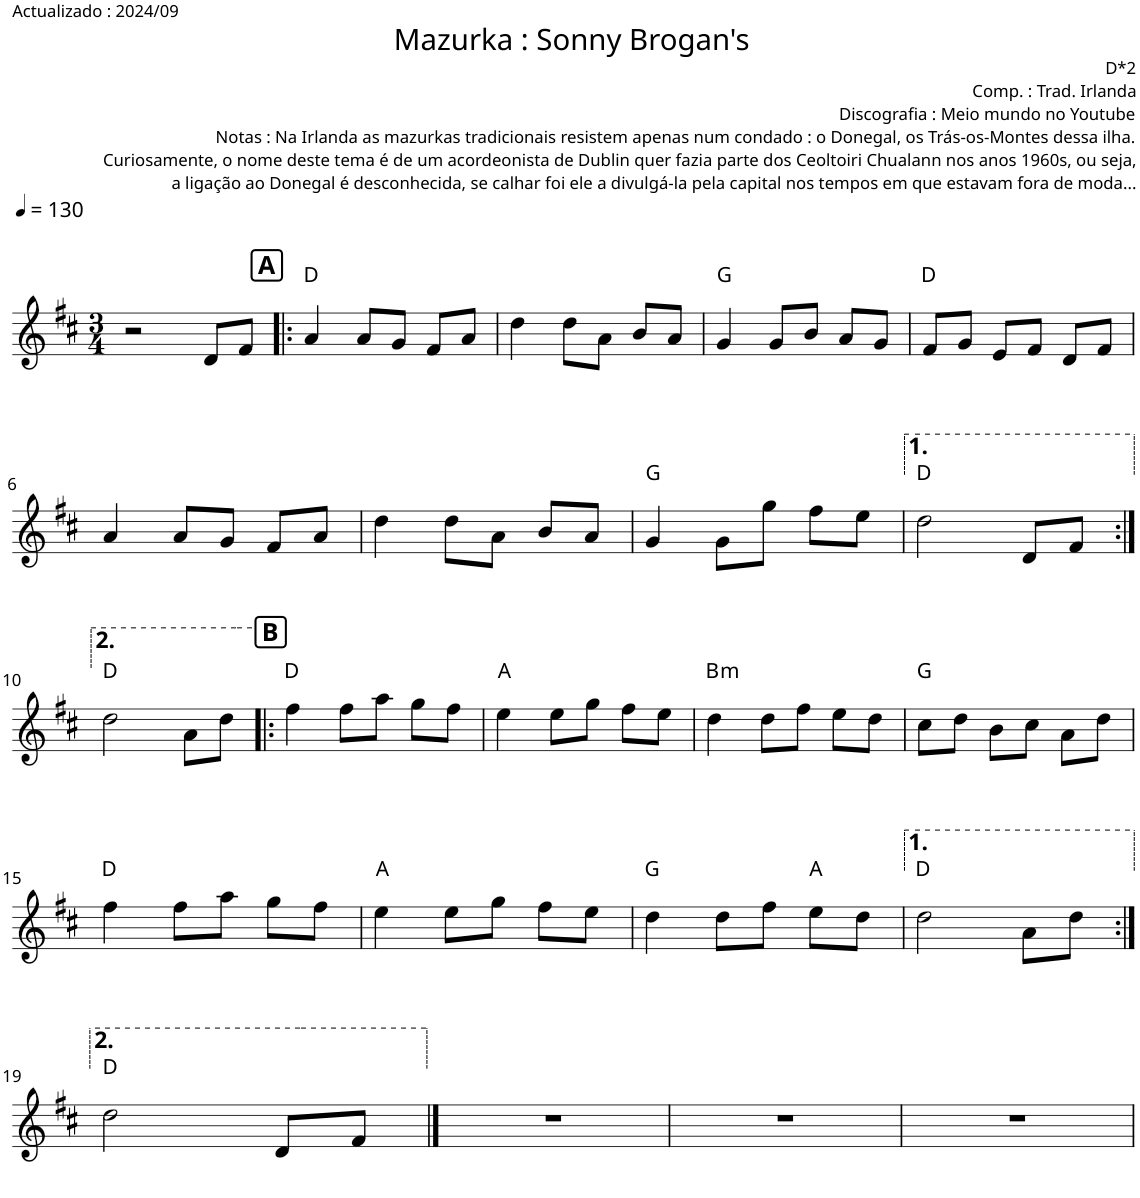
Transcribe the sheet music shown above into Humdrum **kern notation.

**kern	**harte
*part1	*part1
*staff1	*
*I"Piano	*
*I'Pno.	*
*clefG2	*
*k[f#c#]	*
*M3/4	*
=1	=1
2r	.
8d/L	.
8f#/J	.
=2!|:	=2!|:
!!LO:REH:place=s1:a:B:cj:fs=12:t=A
*MM130	*
4a/	D:maj
8a/L	.
8g/J	.
8f#/L	.
8a/J	.
=3	=3
4dd\	.
8dd\L	.
8a\J	.
8b/L	.
8a/J	.
=4	=4
4g/	G:maj
8g/L	.
8b/J	.
8a/L	.
8g/J	.
=5	=5
8f#/L	D:maj
8g/J	.
8e/L	.
8f#/J	.
8d/L	.
8f#/J	.
!!LO:LB:g=z
=6	=6
4a/	.
8a/L	.
8g/J	.
8f#/L	.
8a/J	.
=7	=7
4dd\	.
8dd\L	.
8a\J	.
8b/L	.
8a/J	.
=8	=8
4g/	G:maj
8g\L	.
8gg\J	.
8ff#\L	.
8ee\J	.
=9	=9
2dd\	D:maj
8d/L	.
8f#/J	.
!!LO:LB:g=z
=10:|!	=10:|!
2dd\	D:maj
8a\L	.
8dd\J	.
!!LO:REH:place=s1:a:B:cj:fs=12:t=B
=11!|:	=11!|:
4ff#\	D:maj
8ff#\L	.
8aa\J	.
8gg\L	.
8ff#\J	.
=12	=12
4ee\	A:maj
8ee\L	.
8gg\J	.
8ff#\L	.
8ee\J	.
=13	=13
!	!LO:H:kt=m
4dd\	B:min
8dd\L	.
8ff#\J	.
8ee\L	.
8dd\J	.
=14	=14
8cc#\L	G:maj
8dd\J	.
8b\L	.
8cc#\J	.
8a\L	.
8dd\J	.
!!LO:LB:g=z
=15	=15
4ff#\	D:maj
8ff#\L	.
8aa\J	.
8gg\L	.
8ff#\J	.
=16	=16
4ee\	A:maj
8ee\L	.
8gg\J	.
8ff#\L	.
8ee\J	.
=17	=17
4dd\	G:maj
8dd\L	.
8ff#\J	.
8ee\L	A:maj
8dd\J	.
=18	=18
2dd\	D:maj
8a\L	.
8dd\J	.
!!LO:LB:g=z
=19:|!	=19:|!
2dd\	D:maj
8d/L	.
8f#/J	.
==20	==20
2.r	.
=21	=21
2.r	.
=22	=22
2.r	.
=	=
*-	*-
